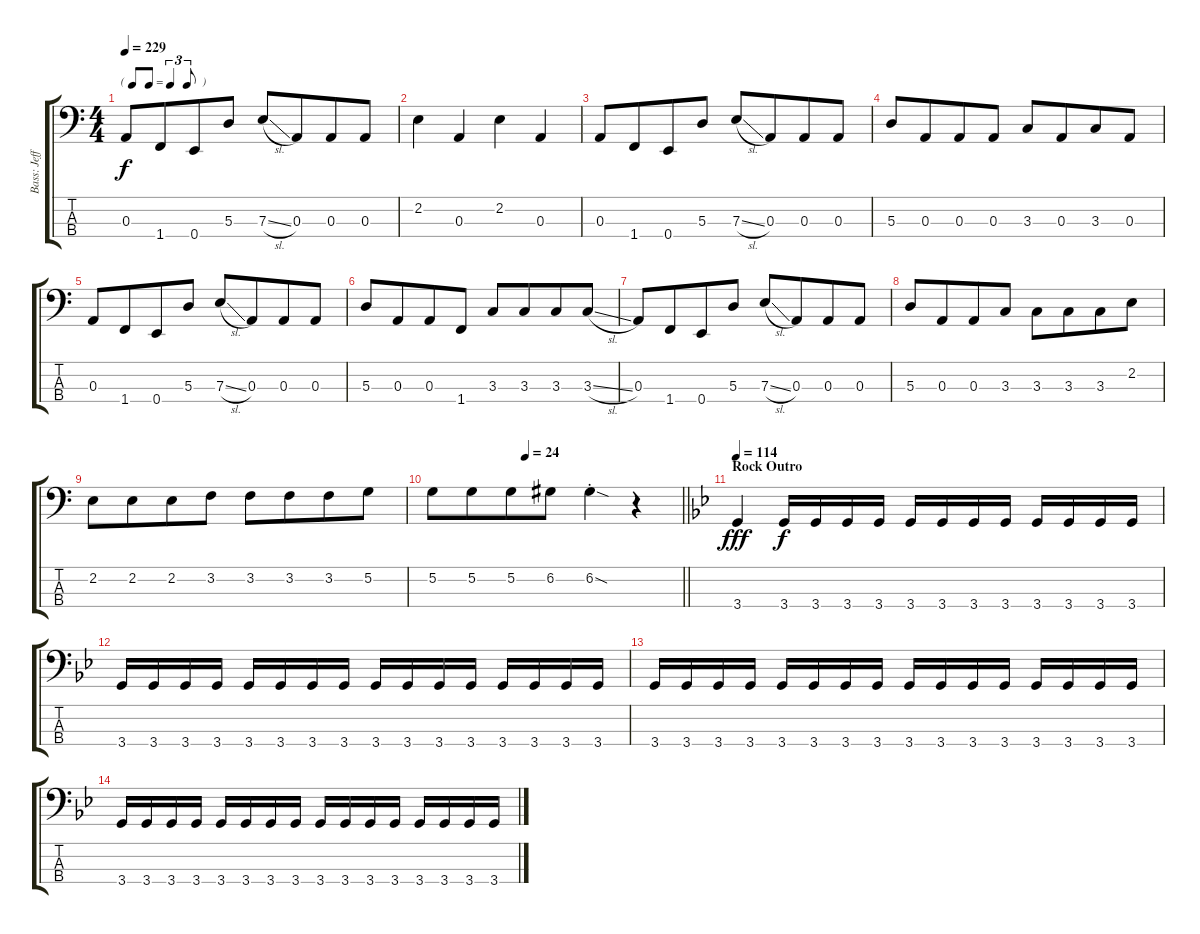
\track ("Bass: Jeff" "Bass: Jeff") {instrument electricbassfinger}
\staff {score tabs}
\tuning (G2 D2 A1 E1) {hide}
\ts (4 4)
\tf triplet8th
\tempo 229
\clef f4
\ks c
0.3.8{dy f} 1.4.8{beam merge} 0.4.8 5.3.8 7.3{sl}.8 0.3.8{beam merge} 0.3.8 0.3.8 |
2.2.4 0.3.4 2.2.4 0.3.4 |
0.3.8 1.4.8{beam merge} 0.4.8 5.3.8 7.3{sl}.8 0.3.8{beam merge} 0.3.8 0.3.8 |
5.3.8 0.3.8{beam merge} 0.3.8 0.3.8 3.3.8 0.3.8{beam merge} 3.3.8 0.3.8 |
0.3.8 1.4.8{beam merge} 0.4.8 5.3.8 7.3{sl}.8 0.3.8{beam merge} 0.3.8 0.3.8 |
5.3.8 0.3.8{beam merge} 0.3.8 1.4.8 3.3.8 3.3.8{beam merge} 3.3.8 3.3{sl}.8 |
0.3.8 1.4.8{beam merge} 0.4.8 5.3.8 7.3{sl}.8 0.3.8{beam merge} 0.3.8 0.3.8 |
5.3.8 0.3.8{beam merge} 0.3.8 3.3.8 3.3.8 3.3.8{beam merge} 3.3.8 2.2.8 |
2.2.8 2.2.8{beam merge} 2.2.8 3.2.8 3.2.8 3.2.8{beam merge} 3.2.8 5.2.8 |
\tempo (24 0.375)
\barLineRight lightlight
5.2.8 5.2.8{beam merge} 5.2.8 6.2.8{beam merge} 6.2{sod st}.4 r.4 |
\section ("" "Rock Outro")
\tempo 114
\ks bb
3.4.4{dy fff} 3.4.16{dy f} 3.4.16 3.4.16 3.4.16 3.4.16 3.4.16 3.4.16 3.4.16 3.4.16 3.4.16 3.4.16 3.4.16 |
3.4.16 3.4.16 3.4.16 3.4.16 3.4.16 3.4.16 3.4.16 3.4.16 3.4.16 3.4.16 3.4.16 3.4.16 3.4.16 3.4.16 3.4.16 3.4.16 |
3.4.16 3.4.16 3.4.16 3.4.16 3.4.16 3.4.16 3.4.16 3.4.16 3.4.16 3.4.16 3.4.16 3.4.16 3.4.16 3.4.16 3.4.16 3.4.16 |
3.4.16 3.4.16 3.4.16 3.4.16 3.4.16 3.4.16 3.4.16 3.4.16 3.4.16 3.4.16 3.4.16 3.4.16 3.4.16 3.4.16 3.4.16 3.4.16
